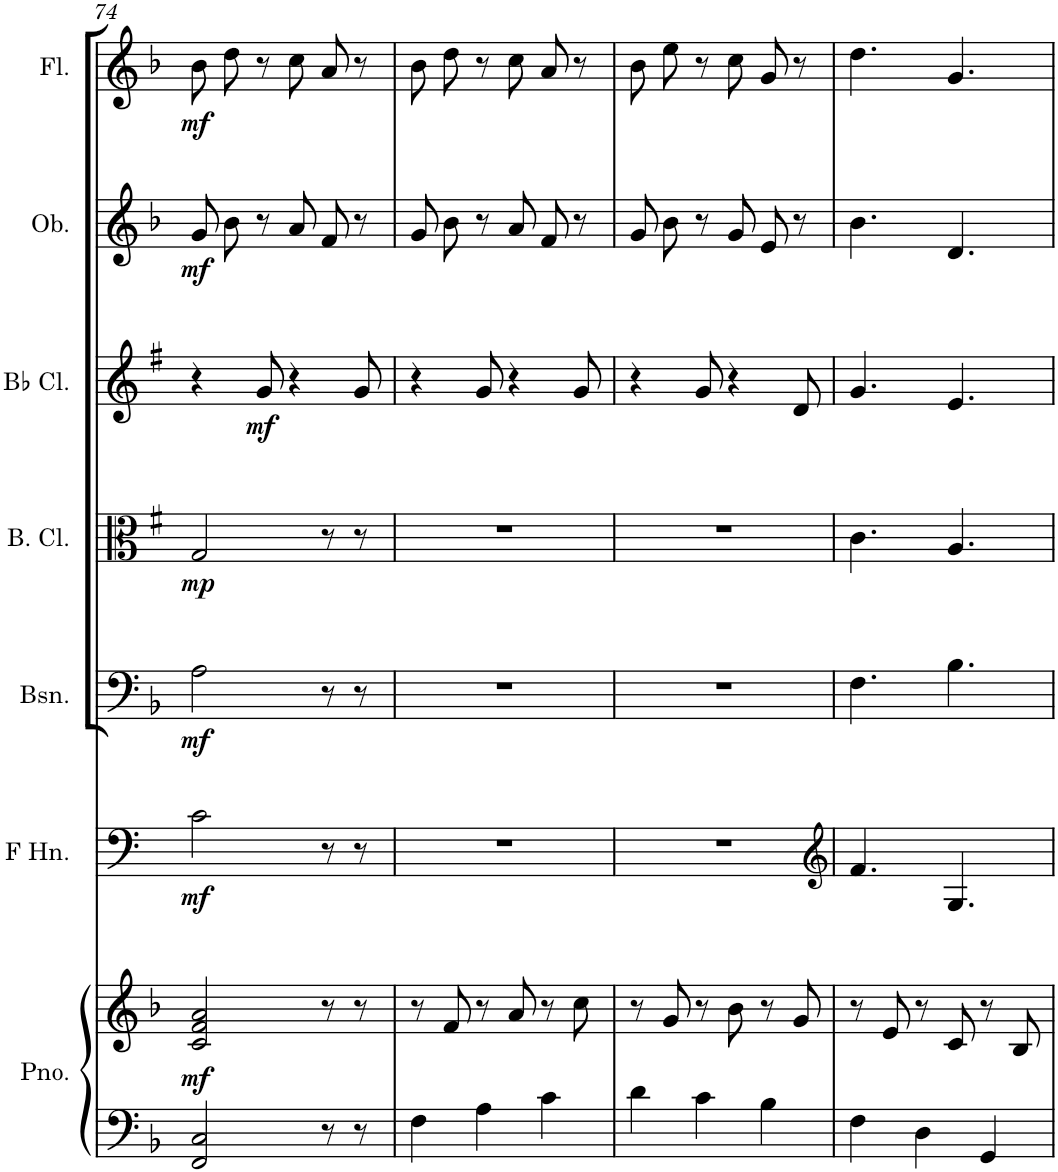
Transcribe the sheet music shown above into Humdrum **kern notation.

**kern	**kern	**dynam	**kern	**dynam	**kern	**dynam	**kern	**dynam	**kern	**dynam	**kern	**dynam	**kern	**dynam
*part7	*part7	*part7	*part6	*part6	*part5	*part5	*part4	*part4	*part3	*part3	*part2	*part2	*part1	*part1
*staff8	*staff7	*staff7/8	*staff6	*staff6	*staff5	*staff5	*staff4	*staff4	*staff3	*staff3	*staff2	*staff2	*staff1	*staff1
*I"Grand Piano	*	*	*I"French Horn	*	*I"Bassoon	*	*I"Bass Clarinet	*	*I"Bb Clarinet	*	*I"Oboe	*	*I"Flute	*
*I'Pno.	*	*	*I'F Hn.	*	*I'Bsn.	*	*I'B. Cl.	*	*I'Bb Cl.	*	*I'Ob.	*	*I'Fl.	*
!!LO:PB:g=z
*clefF4	*clefG2	*	*clefF4	*	*clefF4	*	*clefC3	*	*clefG2	*	*clefG2	*	*clefG2	*
*	*	*	*Trd4c7	*	*	*	*Trd8c14	*	*Trd1c2	*	*	*	*	*
*k[b-]	*k[b-]	*	*k[]	*	*k[b-]	*	*k[f#]	*	*k[f#]	*	*k[b-]	*	*k[b-]	*
*F:	*F:	*	*C:	*	*F:	*	*G:	*	*G:	*	*F:	*	*F:	*
*M6/8	*M6/8	*	*M6/8	*	*M6/8	*	*M6/8	*	*M6/8	*	*M6/8	*	*M6/8	*
=74	=74	=74	=74	=74	=74	=74	=74	=74	=74	=74	=74	=74	=74	=74
!	!	!LO:DY:a=2	!	!LO:DY:b	!	!LO:DY:b	!	!LO:DY:b	!	!	!	!LO:DY:b	!	!LO:DY:b
2FF/ 2C/	2c/ 2f/ 2a/	mf	2c\	mf	2A\	mf	2G/	mp	4r	.	8g/L	mf	8b-\L	mf
.	.	.	.	.	.	.	.	.	.	.	8b-/J	.	8dd\J	.
!	!	!	!	!	!	!	!	!	!	!LO:DY:b	!	!	!	!
.	.	.	.	.	.	.	.	.	8g/	mf	8r	.	8r	.
.	.	.	.	.	.	.	.	.	4r	.	8a/L	.	8cc\L	.
8r	8r	.	8r	.	8r	.	8r	.	.	.	8f/J	.	8a\J	.
8r	8r	.	8r	.	8r	.	8r	.	8g/	.	8r	.	8r	.
=75	=75	=75	=75	=75	=75	=75	=75	=75	=75	=75	=75	=75	=75	=75
4F\	8r	.	2.r	.	2.r	.	2.r	.	4r	.	8g/L	.	8b-\L	.
.	8f/	.	.	.	.	.	.	.	.	.	8b-/J	.	8dd\J	.
4A\	8r	.	.	.	.	.	.	.	8g/	.	8r	.	8r	.
.	8a/	.	.	.	.	.	.	.	4r	.	8a/L	.	8cc\L	.
4c\	8r	.	.	.	.	.	.	.	.	.	8f/J	.	8a\J	.
.	8cc\	.	.	.	.	.	.	.	8g/	.	8r	.	8r	.
=76	=76	=76	=76	=76	=76	=76	=76	=76	=76	=76	=76	=76	=76	=76
4d\	8r	.	2.r	.	2.r	.	2.r	.	4r	.	8g/L	.	8b-\L	.
.	8g/	.	.	.	.	.	.	.	.	.	8b-/J	.	8ee\J	.
4c\	8r	.	.	.	.	.	.	.	8g/	.	8r	.	8r	.
.	8b-\	.	.	.	.	.	.	.	4r	.	8g/L	.	8cc/L	.
4B-\	8r	.	.	.	.	.	.	.	.	.	8e/J	.	8g/J	.
.	8g/	.	.	.	.	.	.	.	8d/	.	8r	.	8r	.
=77	=77	=77	=77	=77	=77	=77	=77	=77	=77	=77	=77	=77	=77	=77
*	*	*	*clefG2	*	*	*	*	*	*	*	*	*	*	*
4F\	8r	.	4.f/	.	4.F\	.	4.c\	.	4.g/	.	4.b-\	.	4.dd\	.
.	8e/	.	.	.	.	.	.	.	.	.	.	.	.	.
4D\	8r	.	.	.	.	.	.	.	.	.	.	.	.	.
.	8c/	.	4.G/	.	4.B-\	.	4.A/	.	4.e/	.	4.d/	.	4.g/	.
4GG/	8r	.	.	.	.	.	.	.	.	.	.	.	.	.
.	8B-/	.	.	.	.	.	.	.	.	.	.	.	.	.
=	=	=	=	=	=	=	=	=	=	=	=	=	=	=
*-	*-	*-	*-	*-	*-	*-	*-	*-	*-	*-	*-	*-	*-	*-
